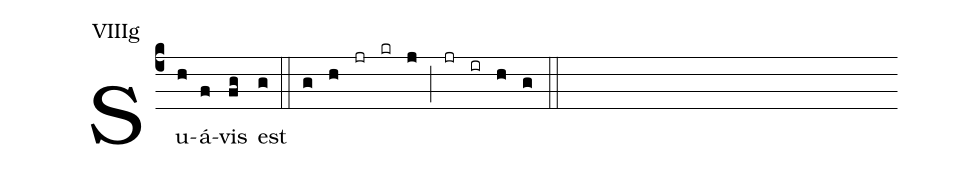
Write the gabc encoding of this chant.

annotation: VIIIg;
%%
(c4) Su(h)á(f)vis(fg) est(g) (::) (g)(h)(jr)(kr)(j)(;)(jr)(ir)(h)(g)(::)
